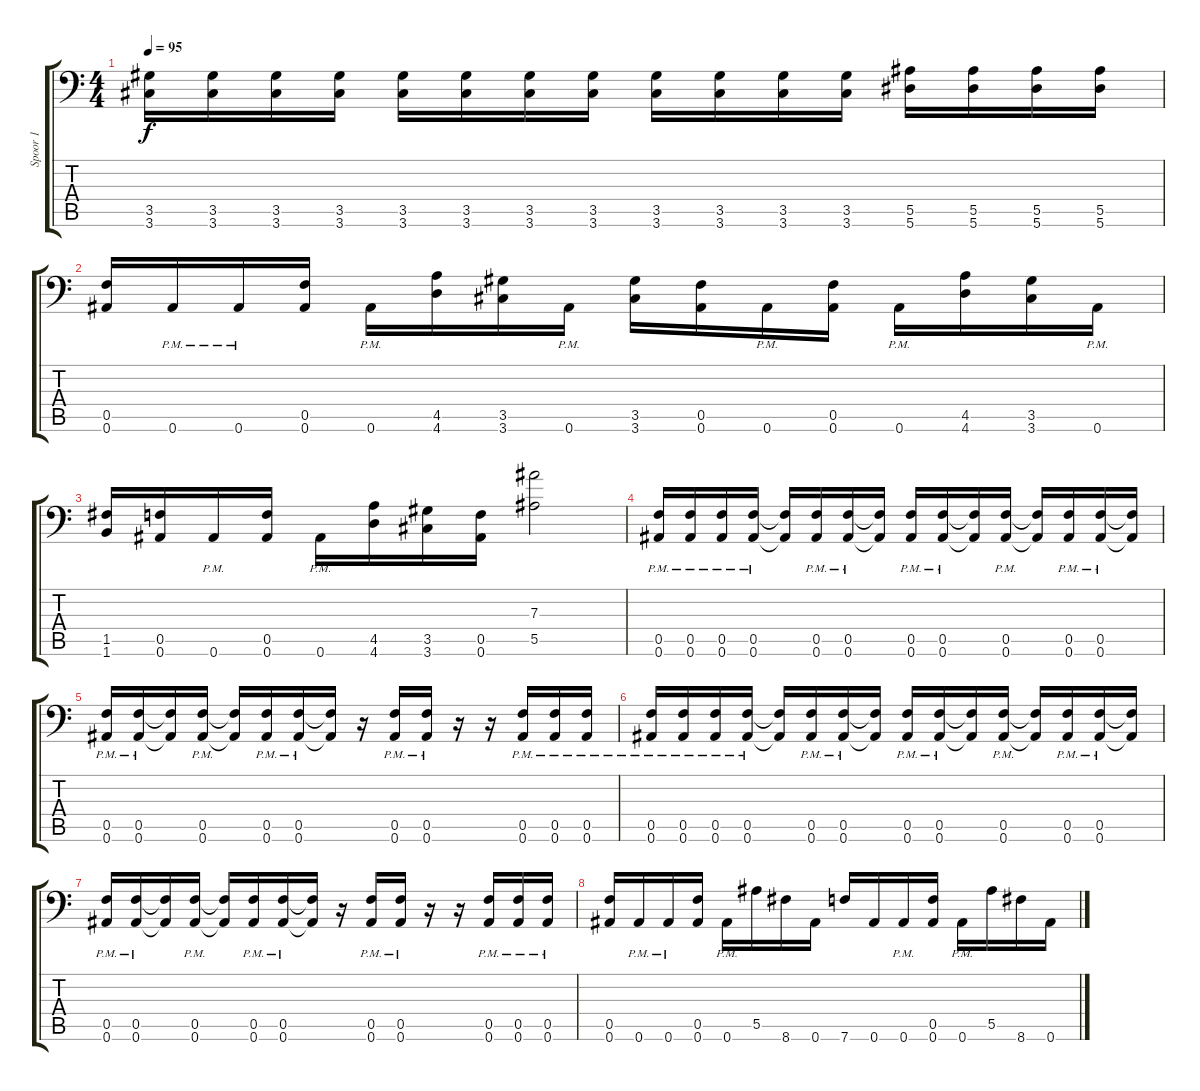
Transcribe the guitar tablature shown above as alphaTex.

\track ("Spoor 1" "Spoor 1") {instrument distortionguitar}
\staff {score tabs}
\tuning (C4 G3 Eb3 Bb2 F2 Bb1) {hide}
\ts (4 4)
\tempo 95
\clef f4
\ks c
(3.5{t} 3.6{t}).16{dy f} (3.5 3.6).16 (3.5 3.6).16 (3.5 3.6).16 (3.5 3.6).16 (3.5 3.6).16 (3.5 3.6).16 (3.5 3.6).16 (3.5 3.6).16 (3.5 3.6).16 (3.5 3.6).16 (3.5 3.6).16 (5.5 5.6).16 (5.5 5.6).16 (5.5 5.6).16 (5.5 5.6).16 |
(0.5 0.6).16 0.6{pm}.16 0.6{pm}.16 (0.5 0.6).16 0.6{pm}.16 (4.5 4.6).16 (3.5 3.6).16 0.6{pm}.16 (3.5 3.6).16 (0.5 0.6).16 0.6{pm}.16 (0.5 0.6).16 0.6{pm}.16 (4.5 4.6).16 (3.5 3.6).16 0.6{pm}.16 |
(1.5 1.6).16 (0.5 0.6).16 0.6{pm}.16 (0.5 0.6).16 0.6{pm}.16 (4.5 4.6).16 (3.5 3.6).16 (0.5 0.6).16 (7.3 5.5).2 |
(0.5{pm} 0.6{pm}).16 (0.5{pm} 0.6{pm}).16 (0.5{pm} 0.6{pm}).16 (0.5{pm} 0.6{pm}).16 (0.5{t} 0.6{t}).16 (0.5{pm} 0.6{pm}).16 (0.5{pm} 0.6{pm}).16 (0.5{t} 0.6{t}).16 (0.5{pm} 0.6{pm}).16 (0.5{pm} 0.6{pm}).16 (0.5{t} 0.6{t}).16 (0.5{pm} 0.6{pm}).16 (0.5{t} 0.6{t}).16 (0.5{pm} 0.6{pm}).16 (0.5{pm} 0.6{pm}).16 (0.5{t} 0.6{t}).16 |
(0.5{pm} 0.6{pm}).16 (0.5{pm} 0.6{pm}).16 (0.5{t} 0.6{t}).16 (0.5{pm} 0.6{pm}).16 (0.5{t} 0.6{t}).16 (0.5{pm} 0.6{pm}).16 (0.5{pm} 0.6{pm}).16 (0.5{t} 0.6{t}).16 r.16 (0.5{pm} 0.6{pm}).16 (0.5{pm} 0.6{pm}).16 r.16 r.16 (0.5{pm} 0.6{pm}).16 (0.5{pm} 0.6{pm}).16 (0.5{pm} 0.6{pm}).16 |
(0.5{pm} 0.6{pm}).16 (0.5{pm} 0.6{pm}).16 (0.5{pm} 0.6{pm}).16 (0.5{pm} 0.6{pm}).16 (0.5{t} 0.6{t}).16 (0.5{pm} 0.6{pm}).16 (0.5{pm} 0.6{pm}).16 (0.5{t} 0.6{t}).16 (0.5{pm} 0.6{pm}).16 (0.5{pm} 0.6{pm}).16 (0.5{t} 0.6{t}).16 (0.5{pm} 0.6{pm}).16 (0.5{t} 0.6{t}).16 (0.5{pm} 0.6{pm}).16 (0.5{pm} 0.6{pm}).16 (0.5{t} 0.6{t}).16 |
(0.5{pm} 0.6{pm}).16 (0.5{pm} 0.6{pm}).16 (0.5{t} 0.6{t}).16 (0.5{pm} 0.6{pm}).16 (0.5{t} 0.6{t}).16 (0.5{pm} 0.6{pm}).16 (0.5{pm} 0.6{pm}).16 (0.5{t} 0.6{t}).16 r.16 (0.5{pm} 0.6{pm}).16 (0.5{pm} 0.6{pm}).16 r.16 r.16 (0.5{pm} 0.6{pm}).16 (0.5{pm} 0.6{pm}).16 (0.5{pm} 0.6{pm}).16 |
(0.5 0.6).16 0.6{pm}.16 0.6{pm}.16 (0.5 0.6).16 0.6{pm}.16 5.5.16 8.6.16 0.6.16 7.6.16 0.6.16 0.6{pm}.16 (0.5 0.6).16 0.6{pm}.16 5.5.16 8.6.16 0.6.16
